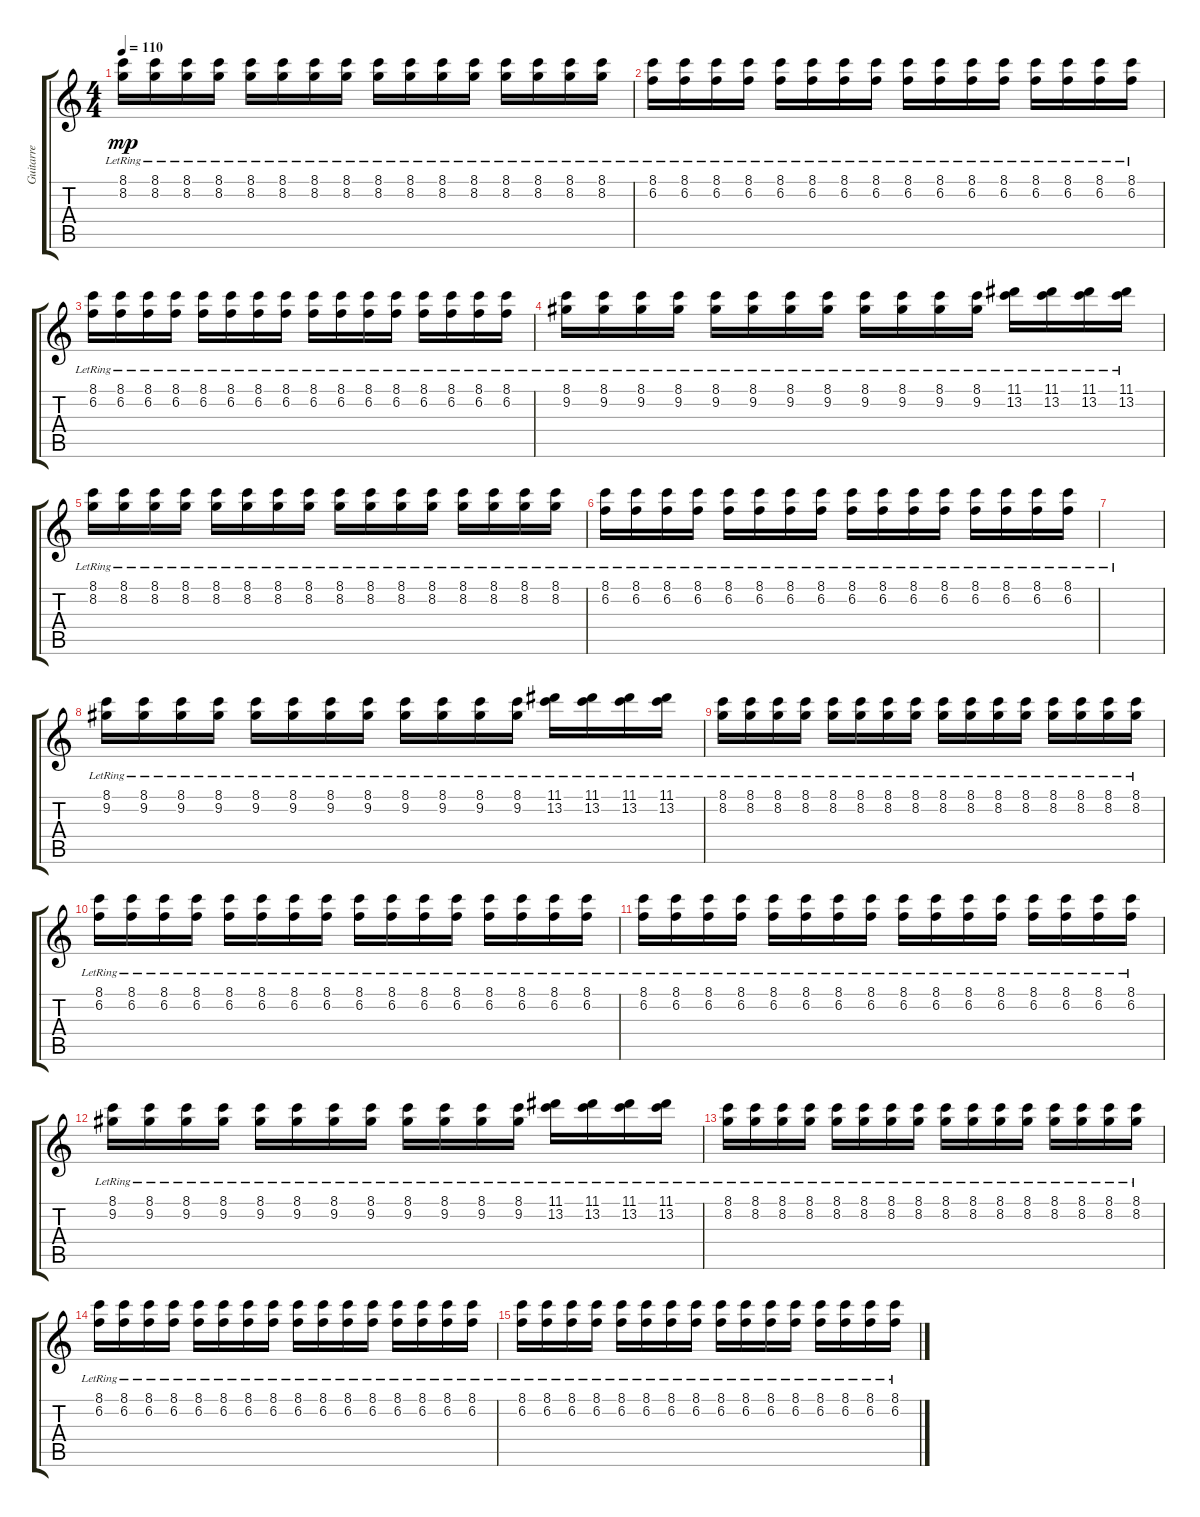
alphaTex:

\track ("Guitarre" "Guitarre") {instrument acousticguitarsteel}
\staff {score tabs}
\tuning (E4 B3 G3 D3 A2 E2) {hide}
\ts (4 4)
\tempo 110
\clef g2
\ks c
(8.1{lr} 8.2{lr}).16{dy mp} (8.1{lr} 8.2{lr}).16 (8.1{lr} 8.2{lr}).16 (8.1{lr} 8.2{lr}).16 (8.1{lr} 8.2{lr}).16 (8.1{lr} 8.2{lr}).16 (8.1{lr} 8.2{lr}).16 (8.1{lr} 8.2{lr}).16 (8.1{lr} 8.2{lr}).16 (8.1{lr} 8.2{lr}).16 (8.1{lr} 8.2{lr}).16 (8.1{lr} 8.2{lr}).16 (8.1{lr} 8.2{lr}).16 (8.1{lr} 8.2{lr}).16 (8.1{lr} 8.2{lr}).16 (8.1{lr} 8.2{lr}).16 |
(8.1{lr} 6.2{lr}).16 (8.1{lr} 6.2{lr}).16 (8.1{lr} 6.2{lr}).16 (8.1{lr} 6.2{lr}).16 (8.1{lr} 6.2{lr}).16 (8.1{lr} 6.2{lr}).16 (8.1{lr} 6.2{lr}).16 (8.1{lr} 6.2{lr}).16 (8.1{lr} 6.2{lr}).16 (8.1{lr} 6.2{lr}).16 (8.1{lr} 6.2{lr}).16 (8.1{lr} 6.2{lr}).16 (8.1{lr} 6.2{lr}).16 (8.1{lr} 6.2{lr}).16 (8.1{lr} 6.2{lr}).16 (8.1{lr} 6.2{lr}).16 |
(8.1{lr} 6.2{lr}).16 (8.1{lr} 6.2{lr}).16 (8.1{lr} 6.2{lr}).16 (8.1{lr} 6.2{lr}).16 (8.1{lr} 6.2{lr}).16 (8.1{lr} 6.2{lr}).16 (8.1{lr} 6.2{lr}).16 (8.1{lr} 6.2{lr}).16 (8.1{lr} 6.2{lr}).16 (8.1{lr} 6.2{lr}).16 (8.1{lr} 6.2{lr}).16 (8.1{lr} 6.2{lr}).16 (8.1{lr} 6.2{lr}).16 (8.1{lr} 6.2{lr}).16 (8.1{lr} 6.2{lr}).16 (8.1{lr} 6.2{lr}).16 |
(8.1{lr} 9.2{lr}).16 (8.1{lr} 9.2{lr}).16 (8.1{lr} 9.2{lr}).16 (8.1{lr} 9.2{lr}).16 (8.1{lr} 9.2{lr}).16 (8.1{lr} 9.2{lr}).16 (8.1{lr} 9.2{lr}).16 (8.1{lr} 9.2{lr}).16 (8.1{lr} 9.2{lr}).16 (8.1{lr} 9.2{lr}).16 (8.1{lr} 9.2{lr}).16 (8.1{lr} 9.2{lr}).16 (11.1{lr} 13.2{lr}).16 (11.1{lr} 13.2{lr}).16 (11.1{lr} 13.2{lr}).16 (11.1{lr} 13.2{lr}).16 |
(8.1{lr} 8.2{lr}).16 (8.1{lr} 8.2{lr}).16 (8.1{lr} 8.2{lr}).16 (8.1{lr} 8.2{lr}).16 (8.1{lr} 8.2{lr}).16 (8.1{lr} 8.2{lr}).16 (8.1{lr} 8.2{lr}).16 (8.1{lr} 8.2{lr}).16 (8.1{lr} 8.2{lr}).16 (8.1{lr} 8.2{lr}).16 (8.1{lr} 8.2{lr}).16 (8.1{lr} 8.2{lr}).16 (8.1{lr} 8.2{lr}).16 (8.1{lr} 8.2{lr}).16 (8.1{lr} 8.2{lr}).16 (8.1{lr} 8.2{lr}).16 |
(8.1{lr} 6.2{lr}).16 (8.1{lr} 6.2{lr}).16 (8.1{lr} 6.2{lr}).16 (8.1{lr} 6.2{lr}).16 (8.1{lr} 6.2{lr}).16 (8.1{lr} 6.2{lr}).16 (8.1{lr} 6.2{lr}).16 (8.1{lr} 6.2{lr}).16 (8.1{lr} 6.2{lr}).16 (8.1{lr} 6.2{lr}).16 (8.1{lr} 6.2{lr}).16 (8.1{lr} 6.2{lr}).16 (8.1{lr} 6.2{lr}).16 (8.1{lr} 6.2{lr}).16 (8.1{lr} 6.2{lr}).16 (8.1{lr} 6.2{lr}).16 |
|
(8.1{lr} 9.2{lr}).16{volume 6} (8.1{lr} 9.2{lr}).16 (8.1{lr} 9.2{lr}).16 (8.1{lr} 9.2{lr}).16 (8.1{lr} 9.2{lr}).16 (8.1{lr} 9.2{lr}).16 (8.1{lr} 9.2{lr}).16 (8.1{lr} 9.2{lr}).16 (8.1{lr} 9.2{lr}).16 (8.1{lr} 9.2{lr}).16 (8.1{lr} 9.2{lr}).16 (8.1{lr} 9.2{lr}).16 (11.1{lr} 13.2{lr}).16 (11.1{lr} 13.2{lr}).16 (11.1{lr} 13.2{lr}).16 (11.1{lr} 13.2{lr}).16 |
(8.1{lr} 8.2{lr}).16 (8.1{lr} 8.2{lr}).16 (8.1{lr} 8.2{lr}).16 (8.1{lr} 8.2{lr}).16 (8.1{lr} 8.2{lr}).16 (8.1{lr} 8.2{lr}).16 (8.1{lr} 8.2{lr}).16 (8.1{lr} 8.2{lr}).16 (8.1{lr} 8.2{lr}).16 (8.1{lr} 8.2{lr}).16 (8.1{lr} 8.2{lr}).16 (8.1{lr} 8.2{lr}).16 (8.1{lr} 8.2{lr}).16 (8.1{lr} 8.2{lr}).16 (8.1{lr} 8.2{lr}).16 (8.1{lr} 8.2{lr}).16 |
(8.1{lr} 6.2{lr}).16 (8.1{lr} 6.2{lr}).16 (8.1{lr} 6.2{lr}).16 (8.1{lr} 6.2{lr}).16 (8.1{lr} 6.2{lr}).16 (8.1{lr} 6.2{lr}).16 (8.1{lr} 6.2{lr}).16 (8.1{lr} 6.2{lr}).16 (8.1{lr} 6.2{lr}).16 (8.1{lr} 6.2{lr}).16 (8.1{lr} 6.2{lr}).16 (8.1{lr} 6.2{lr}).16 (8.1{lr} 6.2{lr}).16 (8.1{lr} 6.2{lr}).16 (8.1{lr} 6.2{lr}).16 (8.1{lr} 6.2{lr}).16 |
(8.1{lr} 6.2{lr}).16 (8.1{lr} 6.2{lr}).16 (8.1{lr} 6.2{lr}).16 (8.1{lr} 6.2{lr}).16 (8.1{lr} 6.2{lr}).16 (8.1{lr} 6.2{lr}).16 (8.1{lr} 6.2{lr}).16 (8.1{lr} 6.2{lr}).16 (8.1{lr} 6.2{lr}).16 (8.1{lr} 6.2{lr}).16 (8.1{lr} 6.2{lr}).16 (8.1{lr} 6.2{lr}).16 (8.1{lr} 6.2{lr}).16 (8.1{lr} 6.2{lr}).16 (8.1{lr} 6.2{lr}).16 (8.1{lr} 6.2{lr}).16 |
(8.1{lr} 9.2{lr}).16{volume 9} (8.1{lr} 9.2{lr}).16 (8.1{lr} 9.2{lr}).16 (8.1{lr} 9.2{lr}).16 (8.1{lr} 9.2{lr}).16 (8.1{lr} 9.2{lr}).16 (8.1{lr} 9.2{lr}).16 (8.1{lr} 9.2{lr}).16 (8.1{lr} 9.2{lr}).16 (8.1{lr} 9.2{lr}).16 (8.1{lr} 9.2{lr}).16 (8.1{lr} 9.2{lr}).16 (11.1{lr} 13.2{lr}).16 (11.1{lr} 13.2{lr}).16 (11.1{lr} 13.2{lr}).16 (11.1{lr} 13.2{lr}).16 |
(8.1{lr} 8.2{lr}).16 (8.1{lr} 8.2{lr}).16 (8.1{lr} 8.2{lr}).16 (8.1{lr} 8.2{lr}).16 (8.1{lr} 8.2{lr}).16 (8.1{lr} 8.2{lr}).16 (8.1{lr} 8.2{lr}).16 (8.1{lr} 8.2{lr}).16 (8.1{lr} 8.2{lr}).16 (8.1{lr} 8.2{lr}).16 (8.1{lr} 8.2{lr}).16 (8.1{lr} 8.2{lr}).16 (8.1{lr} 8.2{lr}).16 (8.1{lr} 8.2{lr}).16 (8.1{lr} 8.2{lr}).16 (8.1{lr} 8.2{lr}).16 |
(8.1{lr} 6.2{lr}).16 (8.1{lr} 6.2{lr}).16 (8.1{lr} 6.2{lr}).16 (8.1{lr} 6.2{lr}).16 (8.1{lr} 6.2{lr}).16 (8.1{lr} 6.2{lr}).16 (8.1{lr} 6.2{lr}).16 (8.1{lr} 6.2{lr}).16 (8.1{lr} 6.2{lr}).16 (8.1{lr} 6.2{lr}).16 (8.1{lr} 6.2{lr}).16 (8.1{lr} 6.2{lr}).16 (8.1{lr} 6.2{lr}).16 (8.1{lr} 6.2{lr}).16 (8.1{lr} 6.2{lr}).16 (8.1{lr} 6.2{lr}).16 |
(8.1{lr} 6.2{lr}).16 (8.1{lr} 6.2{lr}).16 (8.1{lr} 6.2{lr}).16 (8.1{lr} 6.2{lr}).16 (8.1{lr} 6.2{lr}).16 (8.1{lr} 6.2{lr}).16 (8.1{lr} 6.2{lr}).16 (8.1{lr} 6.2{lr}).16 (8.1{lr} 6.2{lr}).16 (8.1{lr} 6.2{lr}).16 (8.1{lr} 6.2{lr}).16 (8.1{lr} 6.2{lr}).16 (8.1{lr} 6.2{lr}).16 (8.1{lr} 6.2{lr}).16 (8.1{lr} 6.2{lr}).16 (8.1{lr} 6.2{lr}).16
